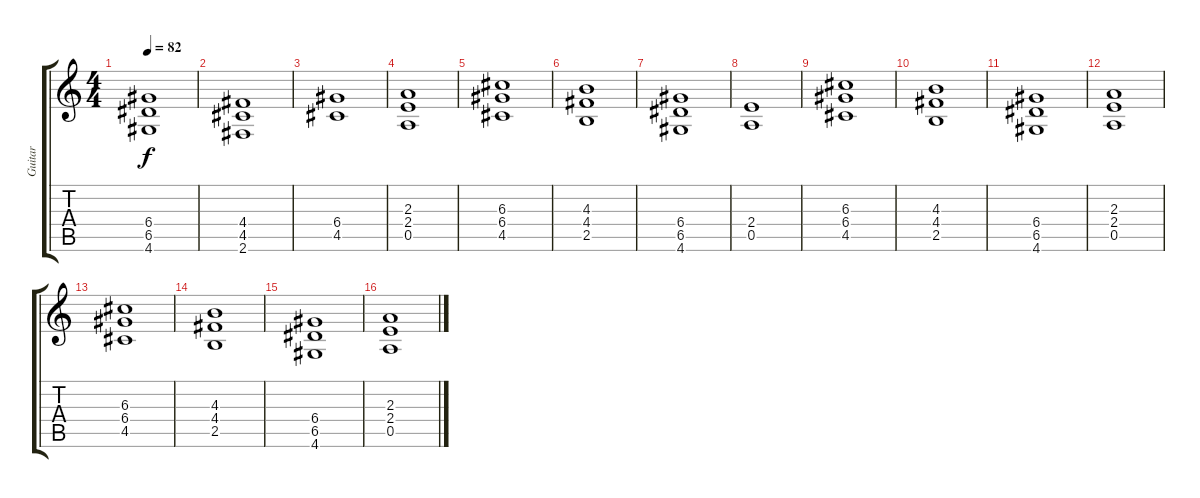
\track ("Guitar" "Guitar") {instrument distortionguitar}
\staff {score tabs}
\tuning (E4 B3 G3 D3 A2 E2) {hide}
\ts (4 4)
\tempo 82
\clef g2
\ks c
(6.4 6.5 4.6).1{dy f} |
(4.4 4.5 2.6).1 |
(6.4 4.5).1 |
(2.3 2.4 0.5).1 |
(6.3 6.4 4.5).1{volume 6} |
(4.3 4.4 2.5).1 |
(6.4 6.5 4.6).1 |
(2.4 0.5).1 |
(6.3 6.4 4.5).1 |
(4.3 4.4 2.5).1 |
(6.4 6.5 4.6).1 |
(2.3 2.4 0.5).1 |
(6.3 6.4 4.5).1 |
(4.3 4.4 2.5).1 |
(6.4 6.5 4.6).1 |
(2.3 2.4 0.5).1
